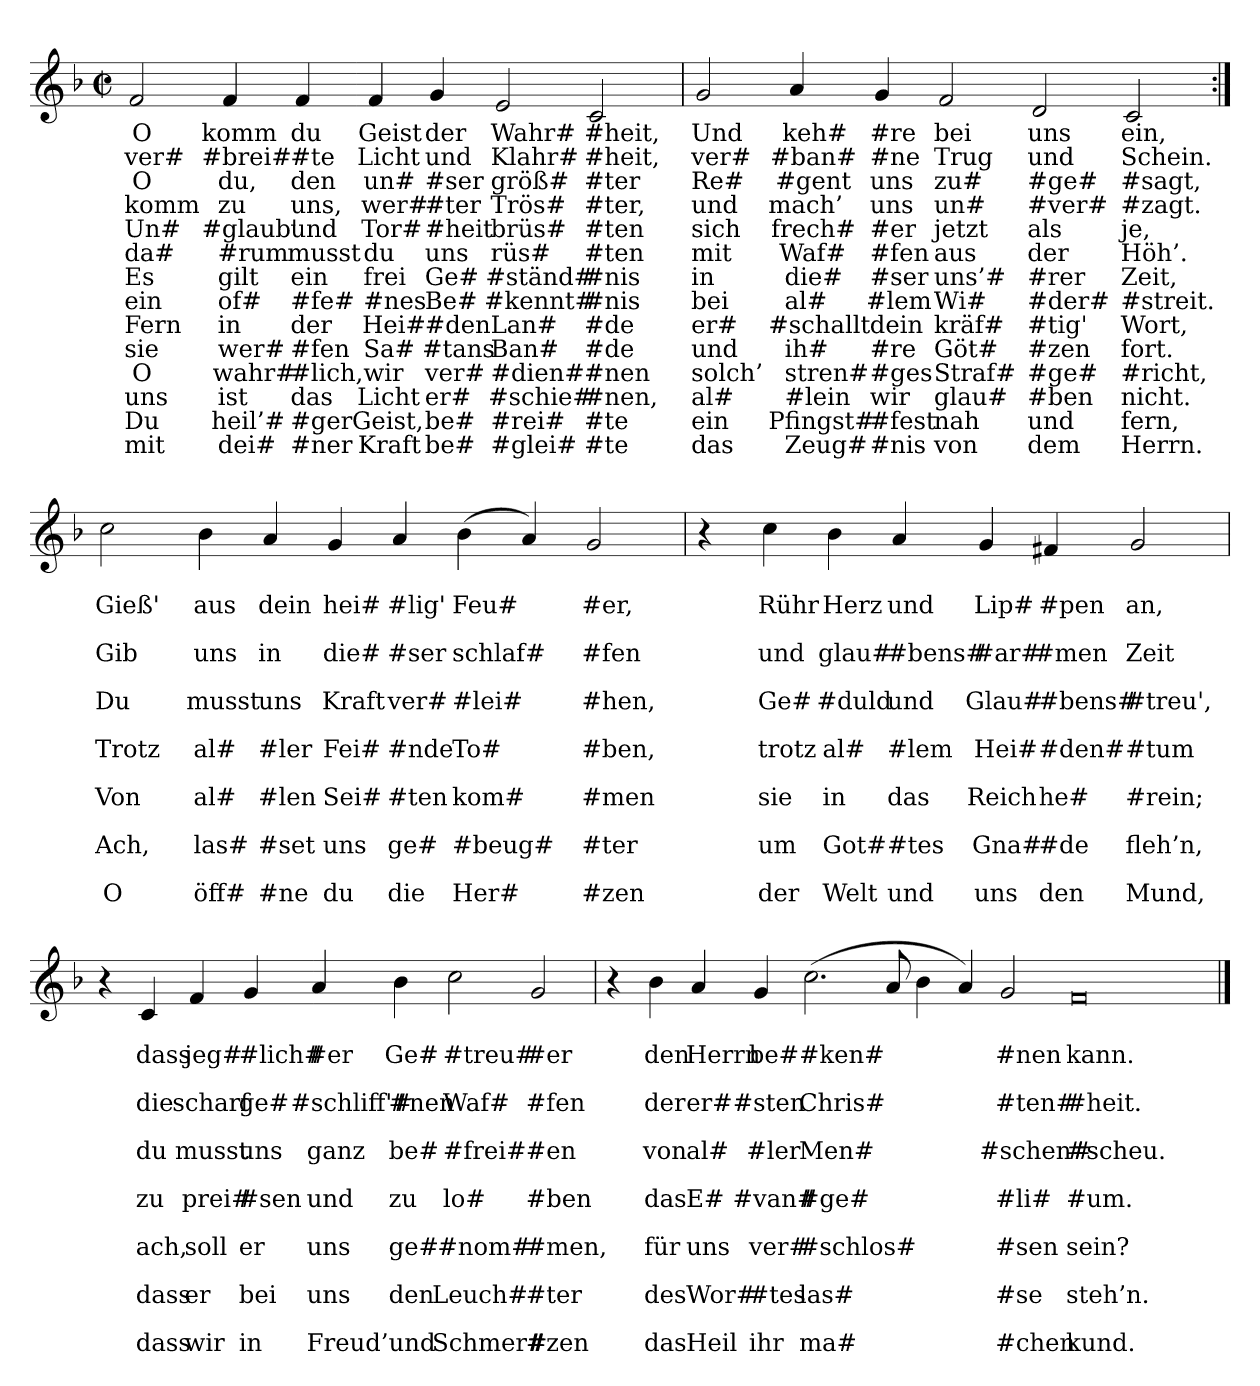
**kern	**text	**text	**text	**text	**text	**text	**text	**text	**text	**text	**text	**text	**text	**text
*part1	*part1	*part1	*part1	*part1	*part1	*part1	*part1	*part1	*part1	*part1	*part1	*part1	*part1	*part1
*staff1	*staff1	*staff1	*staff1	*staff1	*staff1	*staff1	*staff1	*staff1	*staff1	*staff1	*staff1	*staff1	*staff1	*staff1
*clefG2	*	*	*	*	*	*	*	*	*	*	*	*	*	*
*k[b-]	*	*	*	*	*	*	*	*	*	*	*	*	*	*
*M4/4	*	*	*	*	*	*	*	*	*	*	*	*	*	*
*met(c|)	*	*	*	*	*	*	*	*	*	*	*	*	*	*
=	=	=	=	=	=	=	=	=	=	=	=	=	=	=
2f	O	ver#	O	komm	Un#	da#	Es	ein	Fern	sie	O	uns	Du	mit
4f	komm	#brei#	du,	zu	#glaub'	#rum	gilt	of#	in	wer#	wahr#	ist	heil’#	dei#
4f	du	#te	den	uns,	und	musst	ein	#fe#	der	#fen	#lich,	das	#ger	#ner
4f	Geist	Licht	un#	wer#	Tor#	du	frei	#nes	Hei#	Sa#	wir	Licht	Geist,	Kraft
4g	der	und	#ser	#ter	#heit	uns	Ge#	Be#	#den	#tans	ver#	er#	be#	be#
2e	Wahr#	Klahr#	größ#	Trös#	brüs#	rüs#	#ständ#	#kennt#	Lan#	Ban#	#dien#	#schie#	#rei#	#glei#
2c	#heit,	#heit,	#ter	#ter,	#ten	#ten	#nis	#nis	#de	#de	#nen	#nen,	#te	#te
=	=	=	=	=	=	=	=	=	=	=	=	=	=	=
2g	Und	ver#	Re#	und	sich	mit	in	bei	er#	und	solch’	al#	ein	das
4a	keh#	#ban#	#gent	mach’	frech#	Waf#	die#	al#	#schallt	ih#	stren#	#lein	Pfingst#	Zeug#
4g	#re	#ne	uns	uns	#er	#fen	#ser	#lem	dein	#re	#ges	wir	#fest	#nis
2f	bei	Trug	zu#	un#	jetzt	aus	uns’#	Wi#	kräf#	Göt#	Straf#	glau#	nah	von
2d	uns	und	#ge#	#ver#	als	der	#rer	#der#	#tig'	#zen	#ge#	#ben	und	dem
2c	ein,	Schein.	#sagt,	#zagt.	je,	Höh’.	Zeit,	#streit.	Wort,	fort.	#richt,	nicht.	fern,	Herrn.
=:|!	=:|!	=:|!	=:|!	=:|!	=:|!	=:|!	=:|!	=:|!	=:|!	=:|!	=:|!	=:|!	=:|!	=:|!
2cc	.	Gieß'	.	Gib	.	Du	.	Trotz	.	Von	.	Ach,	.	O
4b-	.	aus	.	uns	.	musst	.	al#	.	al#	.	las#	.	öff#
4a	.	dein	.	in	.	uns	.	#ler	.	#len	.	#set	.	#ne
4g	.	hei#	.	die#	.	Kraft	.	Fei#	.	Sei#	.	uns	.	du
4a	.	#lig'	.	#ser	.	ver#	.	#nde	.	#ten	.	ge#	.	die
(4b-	.	Feu#	.	schlaf#	.	#lei#	.	To#	.	kom#	.	#beug#	.	Her#
4a)	.	.	.	.	.	.	.	.	.	.	.	.	.	.
2g	.	#er,	.	#fen	.	#hen,	.	#ben,	.	#men	.	#ter	.	#zen
=	=	=	=	=	=	=	=	=	=	=	=	=	=	=
4r	.	.	.	.	.	.	.	.	.	.	.	.	.	.
4cc	.	Rühr	.	und	.	Ge#	.	trotz	.	sie	.	um	.	der
4b-	.	Herz	.	glau#	.	#duld	.	al#	.	in	.	Got#	.	Welt
4a	.	und	.	#bens#	.	und	.	#lem	.	das	.	#tes	.	und
4g	.	Lip#	.	#ar#	.	Glau#	.	Hei#	.	Reich	.	Gna#	.	uns
4f#X	.	#pen	.	#men	.	#bens#	.	#den#	.	he#	.	#de	.	den
2g	.	an,	.	Zeit	.	#treu',	.	#tum	.	#rein;	.	fleh’n,	.	Mund,
=	=	=	=	=	=	=	=	=	=	=	=	=	=	=
4r	.	.	.	.	.	.	.	.	.	.	.	.	.	.
4c	.	dass	.	die	.	du	.	zu	.	ach,	.	dass	.	dass
4f	.	jeg#	.	scharf	.	musst	.	prei#	.	soll	.	er	.	wir
4g	.	#lich#	.	ge#	.	uns	.	#sen	.	er	.	bei	.	in
4a	.	#er	.	#schliff'#	.	ganz	.	und	.	uns	.	uns	.	Freud’
4b-	.	Ge#	.	#nen	.	be#	.	zu	.	ge#	.	den	.	und
2cc	.	#treu#	.	Waf#	.	#frei#	.	lo#	.	#nom#	.	Leuch#	.	Schmer#
2g	.	#er	.	#fen	.	#en	.	#ben	.	#men,	.	#ter	.	#zen
=	=	=	=	=	=	=	=	=	=	=	=	=	=	=
4r	.	.	.	.	.	.	.	.	.	.	.	.	.	.
4b-	.	den	.	der	.	von	.	das	.	für	.	des	.	das
4a	.	Herrn	.	er#	.	al#	.	E#	.	uns	.	Wor#	.	Heil
4g	.	be#	.	#sten	.	#ler	.	#van#	.	ver#	.	#tes	.	ihr
(2.cc	.	#ken#	.	Chris#	.	Men#	.	#ge#	.	#schlos#	.	las#	.	ma#
8a	.	.	.	.	.	.	.	.	.	.	.	.	.	.
4b-	.	.	.	.	.	.	.	.	.	.	.	.	.	.
4a)	.	.	.	.	.	.	.	.	.	.	.	.	.	.
2g	.	#nen	.	#ten#	.	#schen#	.	#li#	.	#sen	.	#se	.	#chen
0f	.	kann.	.	#heit.	.	#scheu.	.	#um.	.	sein?	.	steh’n.	.	kund.
==	==	==	==	==	==	==	==	==	==	==	==	==	==	==
*-	*-	*-	*-	*-	*-	*-	*-	*-	*-	*-	*-	*-	*-	*-
